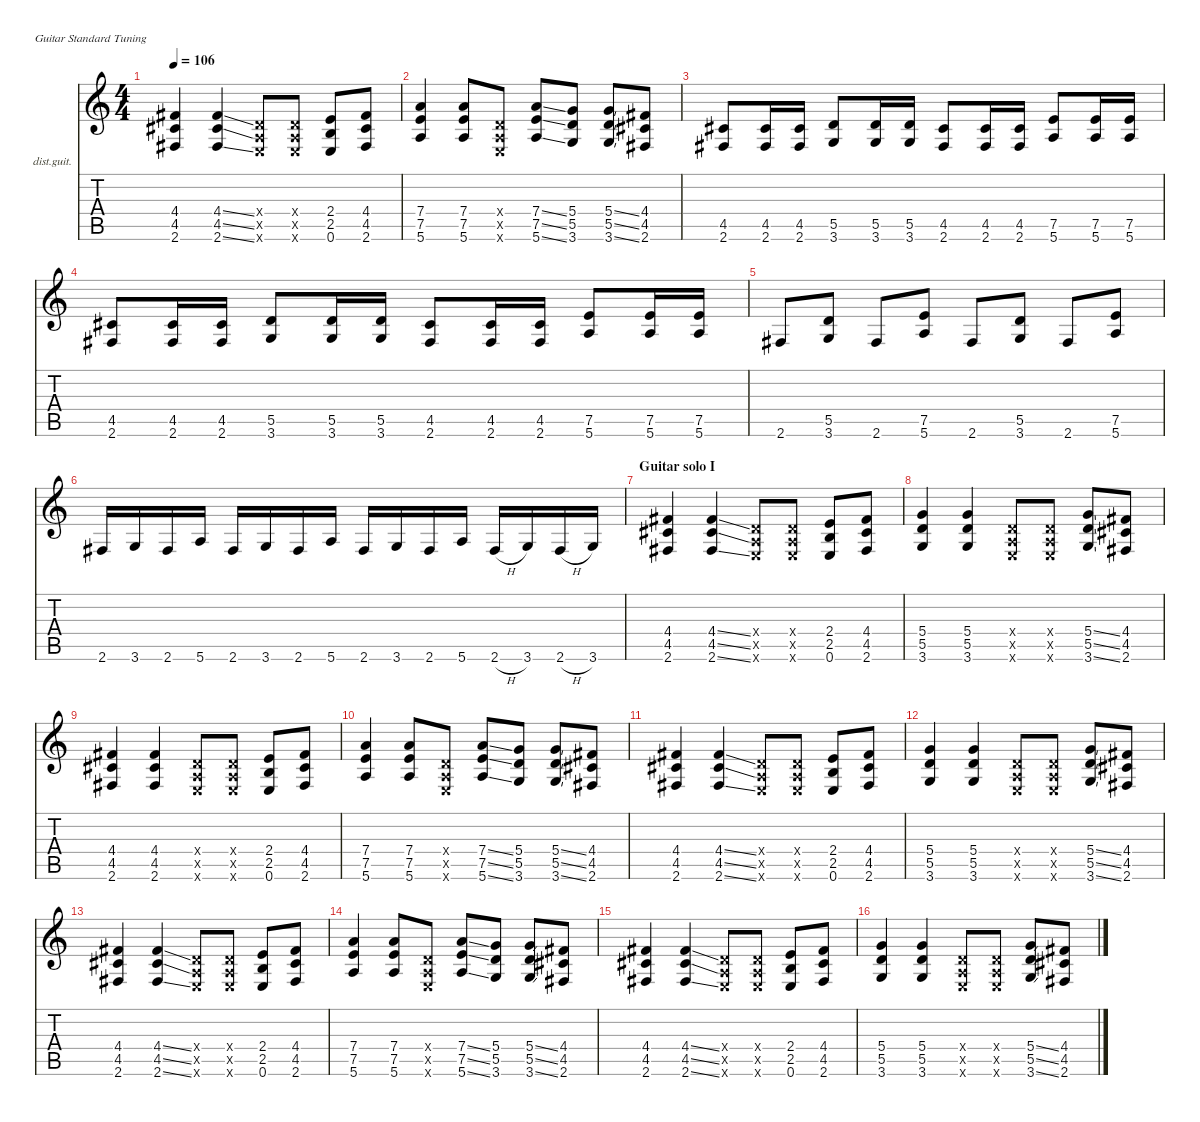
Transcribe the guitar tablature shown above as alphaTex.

\defaultSystemsLayout 4
\hideDynamics
\bracketExtendMode nobrackets
\firstSystemTrackNameOrientation horizontal
\otherSystemsTrackNameOrientation horizontal
\track ("James Hetfield" "dist.guit.") {instrument distortionguitar}
\staff {score tabs}
\tuning (E4 B3 G3 D3 A2 E2)
\ts (4 4)
\tempo 106
\clef g2
\ks c
(4.4{acc #} 4.5{acc #} 2.6{acc #}).4{dy f beam Up} (4.4{ss acc #} 4.5{ss acc #} 2.6{ss acc #}).4{beam Up} (0.4{x} 0.5{x} 0.6{x}).8{beam Up} (0.4{x} 0.5{x} 0.6{x}).8{beam Up} (2.4 2.5 0.6).8{beam Up} (4.4{acc #} 4.5{acc #} 2.6{acc #}).8{beam Up} |
(7.4 7.5 5.6).4{beam Up} (7.4 7.5 5.6).8{beam Up} (0.4{x} 0.5{x} 0.6{x}).8{beam Up} (7.4{ss} 7.5{ss} 5.6{ss}).8{beam Up} (5.4 5.5 3.6).8{beam Up} (5.4{ss} 5.5{ss} 3.6{ss}).8{beam Up} (4.4{acc #} 4.5{acc #} 2.6{acc #}).8{beam Up} |
(4.5{acc #} 2.6{acc #}).8{beam Up} (4.5{acc #} 2.6{acc #}).16{beam Up} (4.5{acc #} 2.6{acc #}).16{beam Up} (5.5 3.6).8{beam Up} (5.5 3.6).16{beam Up} (5.5 3.6).16{beam Up} (4.5{acc #} 2.6{acc #}).8{beam Up} (4.5{acc #} 2.6{acc #}).16{beam Up} (4.5{acc #} 2.6{acc #}).16{beam Up} (7.5 5.6).8{beam Up} (7.5 5.6).16{beam Up} (7.5 5.6).16{beam Up} |
(4.5{acc #} 2.6{acc #}).8{beam Up} (4.5{acc #} 2.6{acc #}).16{beam Up} (4.5{acc #} 2.6{acc #}).16{beam Up} (5.5 3.6).8{beam Up} (5.5 3.6).16{beam Up} (5.5 3.6).16{beam Up} (4.5{acc #} 2.6{acc #}).8{beam Up} (4.5{acc #} 2.6{acc #}).16{beam Up} (4.5{acc #} 2.6{acc #}).16{beam Up} (7.5 5.6).8{beam Up} (7.5 5.6).16{beam Up} (7.5 5.6).16{beam Up} |
2.6{acc #}.8{beam Up} (5.5 3.6).8{beam Up} 2.6{acc #}.8{beam Up} (7.5 5.6).8{beam Up} 2.6{acc #}.8{beam Up} (5.5 3.6).8{beam Up} 2.6{acc #}.8{beam Up} (7.5 5.6).8{beam Up} |
2.6{acc #}.16{beam Up} 3.6.16{beam Up} 2.6{acc #}.16{beam Up} 5.6.16{beam Up} 2.6{acc #}.16{beam Up} 3.6.16{beam Up} 2.6{acc #}.16{beam Up} 5.6.16{beam Up} 2.6{acc #}.16{beam Up} 3.6.16{beam Up} 2.6{acc #}.16{beam Up} 5.6.16{beam Up} 2.6{h acc #}.16{beam Up} 3.6.16{beam Up} 2.6{h acc #}.16{beam Up} 3.6.16{beam Up} |
\section ("" "Guitar solo I")
(4.4{acc #} 4.5{acc #} 2.6{acc #}).4{beam Up} (4.4{ss acc #} 4.5{ss acc #} 2.6{ss acc #}).4{beam Up} (0.4{x} 0.5{x} 0.6{x}).8{beam Up} (0.4{x} 0.5{x} 0.6{x}).8{beam Up} (2.4 2.5 0.6).8{beam Up} (4.4{acc #} 4.5{acc #} 2.6{acc #}).8{beam Up} |
(5.4 5.5 3.6).4{beam Up} (5.4 5.5 3.6).4{beam Up} (0.4{x} 0.5{x} 0.6{x}).8{beam Up} (0.4{x} 0.5{x} 0.6{x}).8{beam Up} (5.4{ss} 5.5{ss} 3.6{ss}).8{beam Up} (4.4{acc #} 4.5{acc #} 2.6{acc #}).8{beam Up} |
(4.4{acc #} 4.5{acc #} 2.6{acc #}).4{beam Up} (4.4{acc #} 4.5{acc #} 2.6{acc #}).4{beam Up} (0.4{x} 0.5{x} 0.6{x}).8{beam Up} (0.4{x} 0.5{x} 0.6{x}).8{beam Up} (2.4 2.5 0.6).8{beam Up} (4.4{acc #} 4.5{acc #} 2.6{acc #}).8{beam Up} |
(7.4 7.5 5.6).4{beam Up} (7.4 7.5 5.6).8{beam Up} (0.4{x} 0.5{x} 0.6{x}).8{beam Up} (7.4{ss} 7.5{ss} 5.6{ss}).8{beam Up} (5.4 5.5 3.6).8{beam Up} (5.4{ss} 5.5{ss} 3.6{ss}).8{beam Up} (4.4{acc #} 4.5{acc #} 2.6{acc #}).8{beam Up} |
(4.4{acc #} 4.5{acc #} 2.6{acc #}).4{beam Up} (4.4{ss acc #} 4.5{ss acc #} 2.6{ss acc #}).4{beam Up} (0.4{x} 0.5{x} 0.6{x}).8{beam Up} (0.4{x} 0.5{x} 0.6{x}).8{beam Up} (2.4 2.5 0.6).8{beam Up} (4.4{acc #} 4.5{acc #} 2.6{acc #}).8{beam Up} |
(5.4 5.5 3.6).4{beam Up} (5.4 5.5 3.6).4{beam Up} (0.4{x} 0.5{x} 0.6{x}).8{beam Up} (0.4{x} 0.5{x} 0.6{x}).8{beam Up} (5.4{ss} 5.5{ss} 3.6{ss}).8{beam Up} (4.4{acc #} 4.5{acc #} 2.6{acc #}).8{beam Up} |
(4.4{acc #} 4.5{acc #} 2.6{acc #}).4{beam Up} (4.4{ss acc #} 4.5{ss acc #} 2.6{ss acc #}).4{beam Up} (0.4{x} 0.5{x} 0.6{x}).8{beam Up} (0.4{x} 0.5{x} 0.6{x}).8{beam Up} (2.4 2.5 0.6).8{beam Up} (4.4{acc #} 4.5{acc #} 2.6{acc #}).8{beam Up} |
(7.4 7.5 5.6).4{beam Up} (7.4 7.5 5.6).8{beam Up} (0.4{x} 0.5{x} 0.6{x}).8{beam Up} (7.4{ss} 7.5{ss} 5.6{ss}).8{beam Up} (5.4 5.5 3.6).8{beam Up} (5.4{ss} 5.5{ss} 3.6{ss}).8{beam Up} (4.4{acc #} 4.5{acc #} 2.6{acc #}).8{beam Up} |
(4.4{acc #} 4.5{acc #} 2.6{acc #}).4{beam Up} (4.4{ss acc #} 4.5{ss acc #} 2.6{ss acc #}).4{beam Up} (0.4{x} 0.5{x} 0.6{x}).8{beam Up} (0.4{x} 0.5{x} 0.6{x}).8{beam Up} (2.4 2.5 0.6).8{beam Up} (4.4{acc #} 4.5{acc #} 2.6{acc #}).8{beam Up} |
(5.4 5.5 3.6).4{beam Up} (5.4 5.5 3.6).4{beam Up} (0.4{x} 0.5{x} 0.6{x}).8{beam Up} (0.4{x} 0.5{x} 0.6{x}).8{beam Up} (5.4{ss} 5.5{ss} 3.6{ss}).8{beam Up} (4.4{acc #} 4.5{acc #} 2.6{acc #}).8{beam Up}
